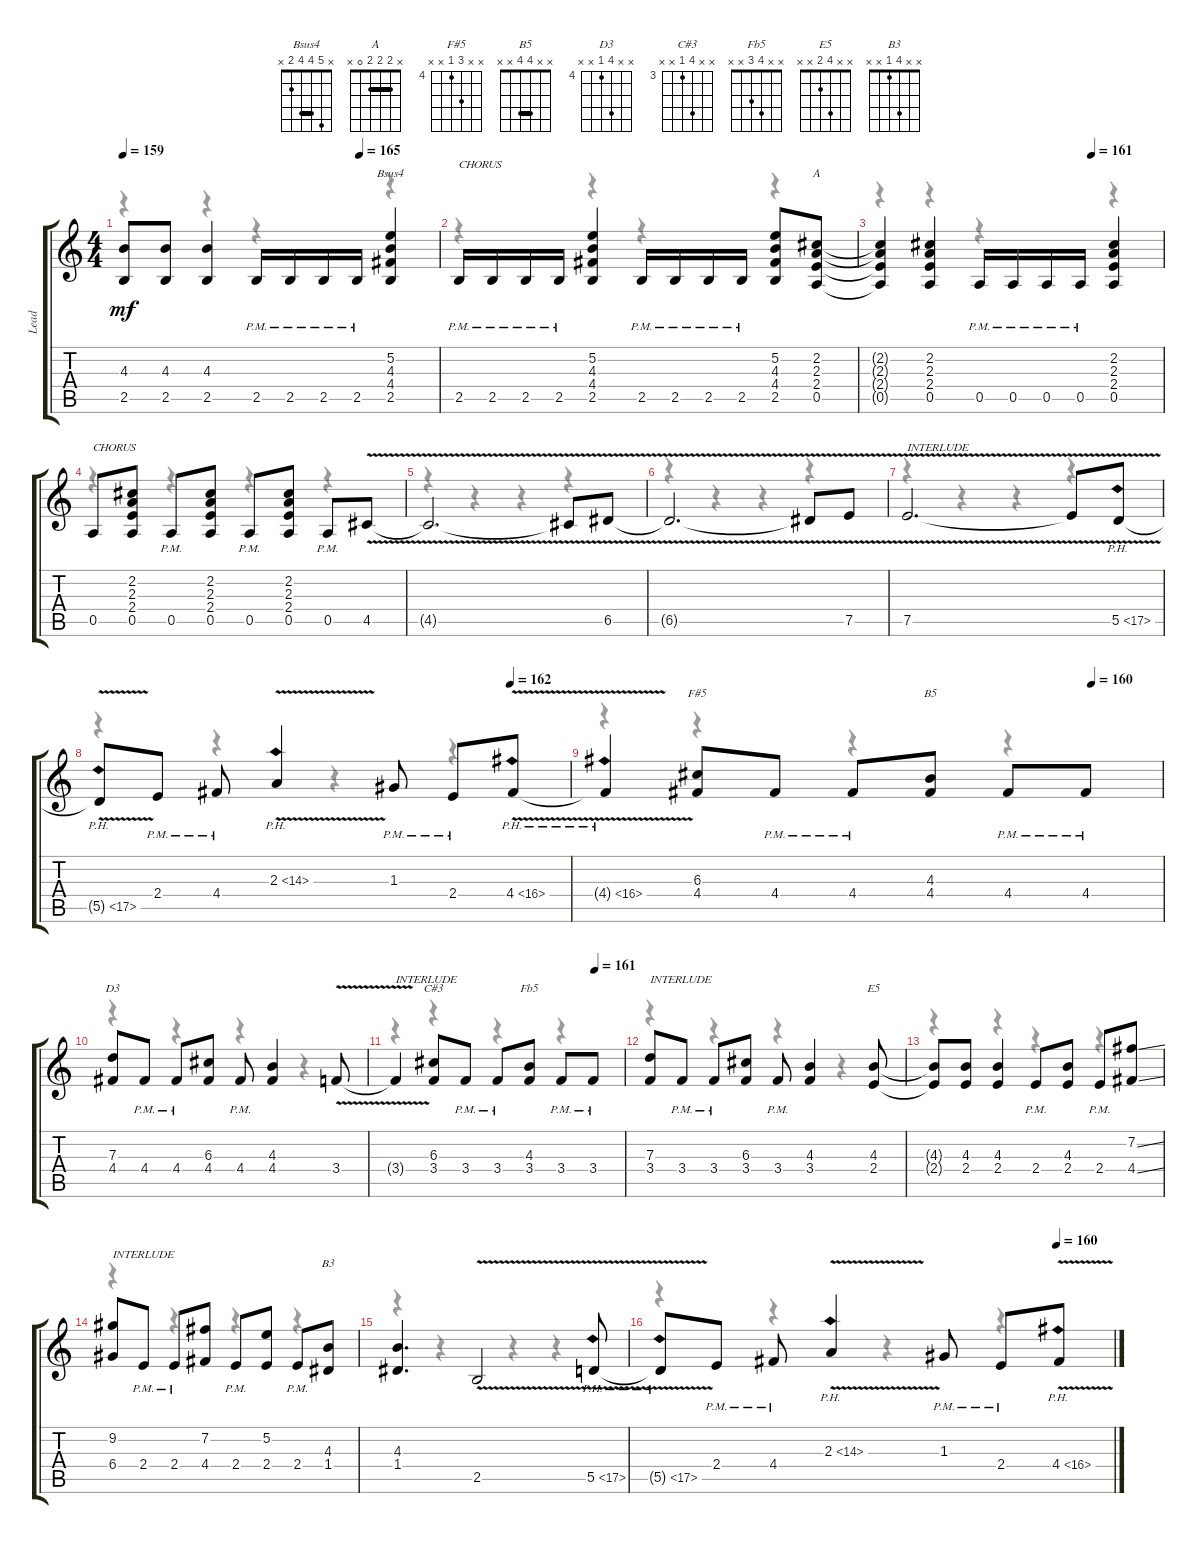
\track ("Lead" "Lead") {instrument overdrivenguitar}
\staff {score tabs}
\tuning (E4 B3 G3 D3 A2 E2) {hide}
\chord ("Bsus4" x 5 4 4 2 x) {barre 4}
\chord ("A" x 2 2 2 0 x) {barre 2}
\chord ("F#5" x x 6 4 x x) {firstfret 4}
\chord ("B5" x x 4 4 x x) {barre 4}
\chord ("D3" x x 7 4 x x) {firstfret 4}
\chord ("C#3" x x 6 3 x x) {firstfret 3}
\chord ("Fb5" x x 4 3 x x)
\chord ("E5" x x 4 2 x x)
\chord ("B3" x x 4 1 x x)
\voice
\ts (4 4)
\tempo 159
\tempo (165 0.75)
\clef g2
\ks c
(4.3{t} 2.5{t}).8{dy mf} (4.3 2.5).8 (4.3 2.5).4 2.5{pm}.16 2.5{pm}.16 2.5{pm}.16 2.5{pm}.16 (5.2 4.3 4.4 2.5).4{ch "Bsus4"} |
2.5{pm}.16{txt "CHORUS"} 2.5{pm}.16 2.5{pm}.16 2.5{pm}.16 (5.2 4.3 4.4 2.5).4 2.5{pm}.16 2.5{pm}.16 2.5{pm}.16 2.5{pm}.16 (5.2 4.3 4.4 2.5).8 (2.2 2.3 2.4 0.5).8{ch "A"} |
\tempo (161 0.75)
(2.2{t} 2.3{t} 2.4{t} 0.5{t}).4 (2.2 2.3 2.4 0.5).4 0.5{pm}.16 0.5{pm}.16 0.5{pm}.16 0.5{pm}.16 (2.2 2.3 2.4 0.5).4 |
0.5.8{txt "CHORUS"} (2.2 2.3 2.4 0.5).8 0.5{pm}.8 (2.2 2.3 2.4 0.5).8 0.5{pm}.8 (2.2 2.3 2.4 0.5).8 0.5{pm}.8 4.5{v}.8 |
4.5{v t}.2{d} 4.5{v t}.8 6.5{v}.8 |
6.5{v t}.2{d} 6.5{v t}.8 7.5{v}.8 |
7.5{v}.2{d txt "INTERLUDE"} 7.5{v t}.8 5.5{ph 12 v}.8 |
\tempo (162 0.875)
5.5{ph 12 v t}.8 2.4{pm}.8 4.4{pm}.8 2.3{ph 12 v}.4 1.3{pm}.8 2.4{pm}.8 4.4{ph 12 v}.8 |
\tempo (160 0.875)
4.4{ph 12 v t}.4 (6.3 4.4).8{ch "F#5"} 4.4{pm}.8 4.4{pm}.8 (4.3 4.4).8{ch "B5"} 4.4{pm}.8 4.4{pm}.8 |
(7.3 4.4).8{ch "D3"} 4.4{pm}.8 4.4{pm}.8 (6.3 4.4).8 4.4{pm}.8 (4.3 4.4).4 3.4{v}.8 |
\tempo (161 0.875)
3.4{v t}.4{txt "INTERLUDE"} (6.3 3.4).8{ch "C#3"} 3.4{pm}.8 3.4{pm}.8 (4.3 3.4).8{ch "Fb5"} 3.4{pm}.8 3.4{pm}.8 |
(7.3 3.4).8{txt "INTERLUDE"} 3.4{pm}.8 3.4{pm}.8 (6.3 3.4).8 3.4{pm}.8 (4.3 3.4).4 (4.3 2.4).8{ch "E5"} |
(4.3{t} 2.4{t}).8 (4.3 2.4).8 (4.3 2.4).4 2.4{pm}.8 (4.3 2.4).8 2.4{pm}.8 (7.2{ss} 4.4{ss}).8 |
(9.2 6.4).8{txt "INTERLUDE"} 2.4{pm}.8 2.4{pm}.8 (7.2 4.4).8 2.4{pm}.8 (5.2 2.4).8 2.4{pm}.8 (4.3 1.4).8{ch "B3"} |
(4.3 1.4).4{d} 2.5{v}.2 5.5{ph 12 v}.8 |
\tempo (160 0.875)
5.5{ph 12 v t}.8 2.4{pm}.8 4.4{pm}.8 2.3{ph 12 v}.4 1.3{pm}.8 2.4{pm}.8 4.4{ph 12 v}.8
\voice
\clef g2
\ottava regular
\simile none
\ks c
r.4{dy f} r.4 r.4 r.4 |
r.4 r.4 r.4 r.4 |
r.4 r.4 r.4 r.4 |
r.4 r.4 r.4 r.4 |
r.4 r.4 r.4 r.4 |
r.4 r.4 r.4 r.4 |
r.4 r.4 r.4 r.4 |
r.4 r.4 r.4 r.4 |
r.4 r.4 r.4 r.4 |
r.4 r.4 r.4 r.4 |
r.4 r.4 r.4 r.4 |
r.4 r.4 r.4 r.4 |
r.4 r.4 r.4 r.4 |
r.4 r.4 r.4 r.4 |
r.4 r.4 r.4 r.4 |
r.4 r.4 r.4 r.4
